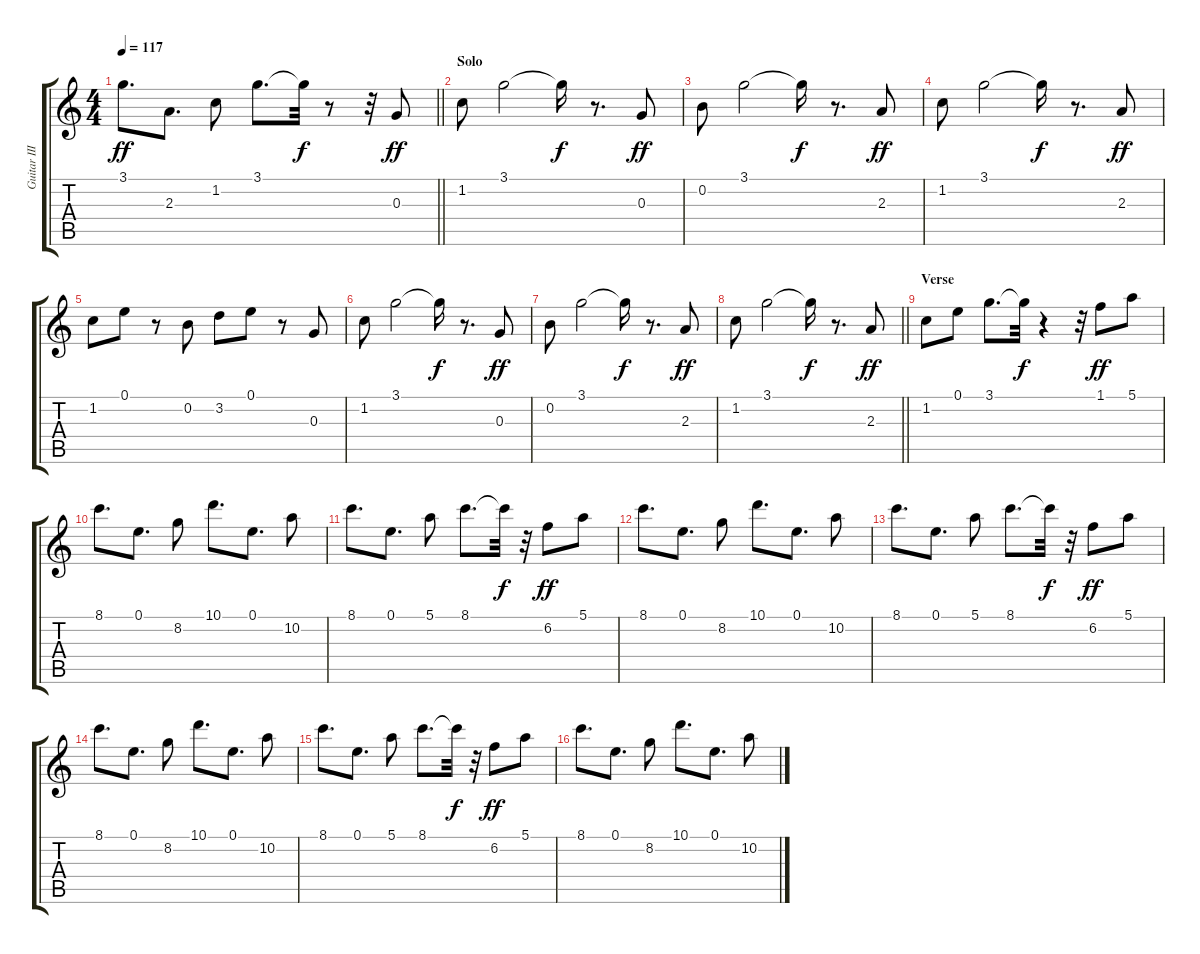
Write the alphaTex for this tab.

\track ("Guitar III" "Guitar III") {instrument overdrivenguitar}
\staff {score tabs}
\tuning (E4 B3 G3 D3 A2 E2) {hide}
\ts (4 4)
\tempo 117
\clef g2
\barLineRight lightlight
\ks c
3.1.8{d dy ff} 2.3.8{d} 1.2.8 3.1.8{d} 3.1{t}.32{dy f} r.8 r.32 0.3.8{dy ff} |
\section ("" "Solo")
1.2.8 3.1.2 3.1{t}.16{dy f} r.8{d} 0.3.8{dy ff} |
0.2.8 3.1.2 3.1{t}.16{dy f} r.8{d} 2.3.8{dy ff} |
1.2.8 3.1.2 3.1{t}.16{dy f} r.8{d} 2.3.8{dy ff} |
1.2.8 0.1.8 r.8 0.2.8 3.2.8 0.1.8 r.8 0.3.8 |
1.2.8 3.1.2 3.1{t}.16{dy f} r.8{d} 0.3.8{dy ff} |
0.2.8 3.1.2 3.1{t}.16{dy f} r.8{d} 2.3.8{dy ff} |
\barLineRight lightlight
1.2.8 3.1.2 3.1{t}.16{dy f} r.8{d} 2.3.8{dy ff} |
\section ("" "Verse")
1.2.8 0.1.8 3.1.8{d} 3.1{t}.32{dy f} r.4 r.32 1.1.8{dy ff} 5.1.8 |
8.1.8{d} 0.1.8{d} 8.2.8 10.1.8{d} 0.1.8{d} 10.2.8 |
8.1.8{d} 0.1.8{d} 5.1.8 8.1.8{d} 8.1{t}.32{dy f} r.32 6.2.8{dy ff} 5.1.8 |
8.1.8{d} 0.1.8{d} 8.2.8 10.1.8{d} 0.1.8{d} 10.2.8 |
8.1.8{d} 0.1.8{d} 5.1.8 8.1.8{d} 8.1{t}.32{dy f} r.32 6.2.8{dy ff} 5.1.8 |
8.1.8{d} 0.1.8{d} 8.2.8 10.1.8{d} 0.1.8{d} 10.2.8 |
8.1.8{d} 0.1.8{d} 5.1.8 8.1.8{d} 8.1{t}.32{dy f} r.32 6.2.8{dy ff} 5.1.8 |
8.1.8{d} 0.1.8{d} 8.2.8 10.1.8{d} 0.1.8{d} 10.2.8
